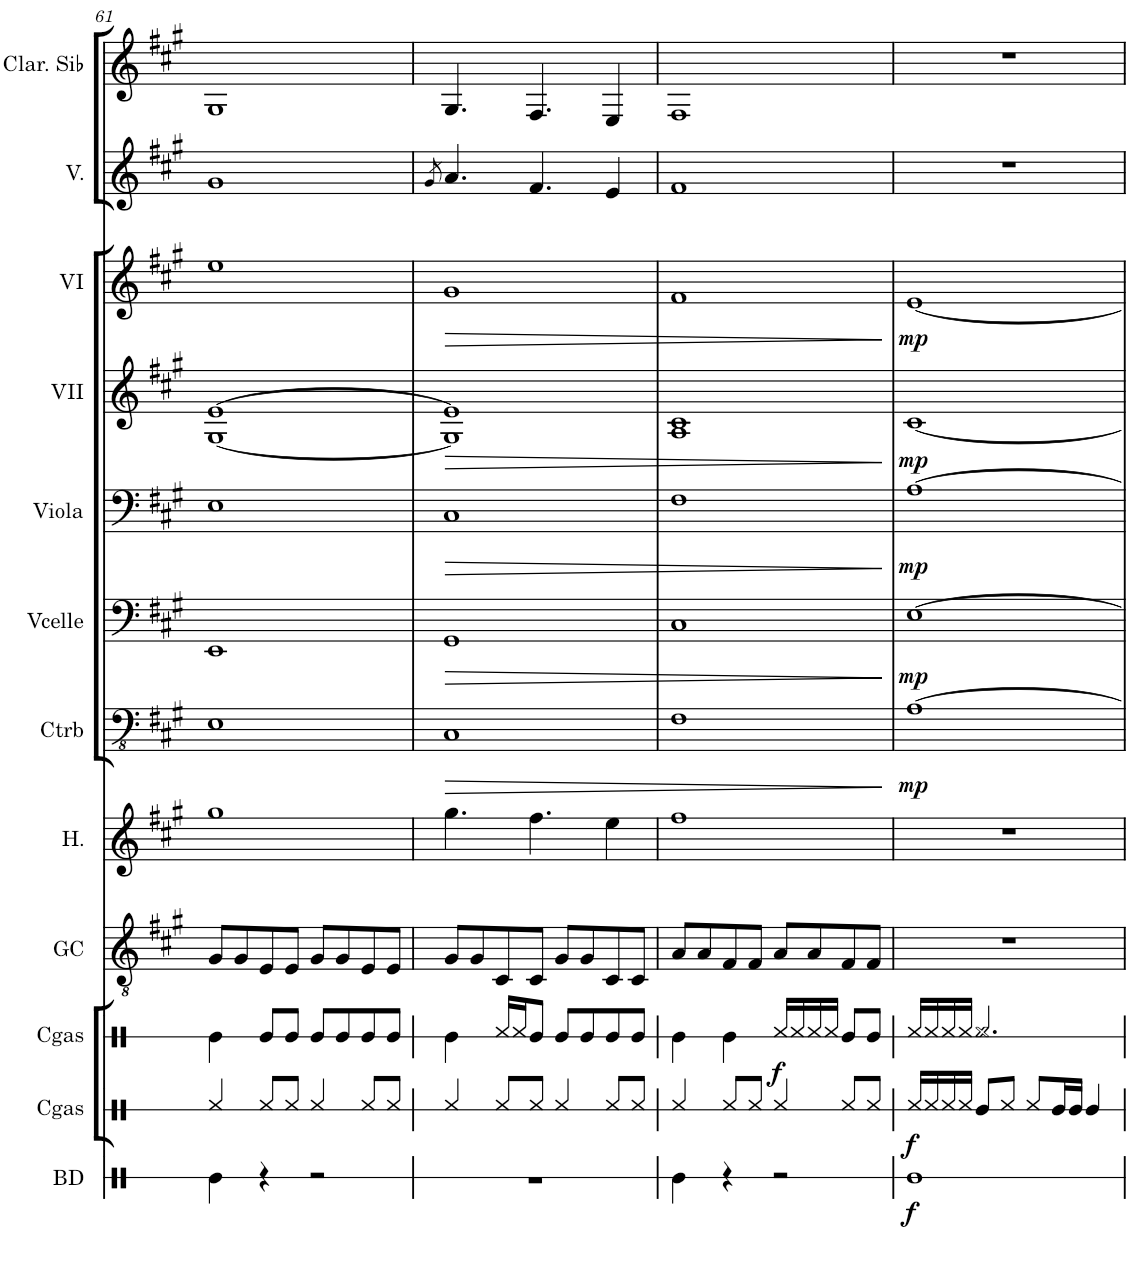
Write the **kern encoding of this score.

**kern	**kern	**kern	**dynam	**kern	**dynam	**kern	**dynam	**kern	**dynam	**kern	**dynam	**kern	**kern
*part9	*part8	*part7	*part7	*part6	*part6	*part5	*part5	*part4	*part4	*part3	*part3	*part2	*part1
*staff9	*staff8	*staff7	*staff7	*staff6	*staff6	*staff5	*staff5	*staff4	*staff4	*staff3	*staff3	*staff2	*staff1
*I"Classical Guitar	*I"Harp	*I"Contrabass	*	*I"Violoncello	*	*I"Viola	*	*I"Violin II	*	*I"Violin I	*	*I"Vox	*I"Clarinette en Sib
*	*I'H.	*I'Ctrb	*	*	*	*I'Viola	*	*I'VII	*	*I'VI	*	*I'V.	*I'Clar. Sib
!!LO:PB:g=z
*clefGv2	*clefG2	*clefFv4	*	*clefF4	*	*clefF4	*	*clefG2	*	*clefG2	*	*clefG2	*clefG2
*	*	*ITrd7c12	*	*	*	*	*	*	*	*	*	*	*ITrd1c2
*k[f#c#g#]	*k[f#c#g#]	*k[f#c#g#]	*	*k[f#c#g#]	*	*k[f#c#g#]	*	*k[f#c#g#]	*	*k[f#c#g#]	*	*k[f#c#g#]	*k[f#c#g#]
*M4/4	*M4/4	*M4/4	*	*M4/4	*	*M4/4	*	*M4/4	*	*M4/4	*	*M4/4	*M4/4
=61	=61	=61	=61	=61	=61	=61	=61	=61	=61	=61	=61	=61	=61
*	*	*	*	*	*	*	*	*^	*	*	*	*	*
8G#/L	1gg#	1EE	.	1EE	.	1E	.	[1e	[1G#	.	1ee	.	1g#	1G#
8G#/	.	.	.	.	.	.	.	.	.	.	.	.	.	.
8E/	.	.	.	.	.	.	.	.	.	.	.	.	.	.
8E/J	.	.	.	.	.	.	.	.	.	.	.	.	.	.
8G#/L	.	.	.	.	.	.	.	.	.	.	.	.	.	.
8G#/	.	.	.	.	.	.	.	.	.	.	.	.	.	.
8E/	.	.	.	.	.	.	.	.	.	.	.	.	.	.
8E/J	.	.	.	.	.	.	.	.	.	.	.	.	.	.
=62	=62	=62	=62	=62	=62	=62	=62	=62	=62	=62	=62	=62	=62	=62
.	.	.	.	.	.	.	.	.	.	.	.	.	8qg#/	.
!	!	!	!LO:HP:b	!	!LO:HP:b	!	!LO:HP:b	!	!	!LO:HP:b	!	!LO:HP:b	!	!
8G#/L	4.gg#\	1CC#	>	1GG#	>	1C#	>	1e]	1G#]	>	1g#	>	4.a/	4.G#/
8G#/	.	.	.	.	.	.	.	.	.	.	.	.	.	.
8C#/	.	.	.	.	.	.	.	.	.	.	.	.	.	.
8C#/J	4.ff#\	.	.	.	.	.	.	.	.	.	.	.	4.f#/	4.F#/
8G#/L	.	.	.	.	.	.	.	.	.	.	.	.	.	.
8G#/	.	.	.	.	.	.	.	.	.	.	.	.	.	.
8C#/	4ee\	.	.	.	.	.	.	.	.	.	.	.	4e/	4E/
8C#/J	.	.	.	.	.	.	.	.	.	.	.	.	.	.
=63	=63	=63	=63	=63	=63	=63	=63	=63	=63	=63	=63	=63	=63	=63
8A/L	1ff#	1FF#	.	1C#	.	1F#	.	1c#	1A	.	1f#	.	1f#	1F#
8A/	.	.	.	.	.	.	.	.	.	.	.	.	.	.
8F#/	.	.	.	.	.	.	.	.	.	.	.	.	.	.
8F#/J	.	.	.	.	.	.	.	.	.	.	.	.	.	.
8A/L	.	.	.	.	.	.	.	.	.	.	.	.	.	.
8A/	.	.	.	.	.	.	.	.	.	.	.	.	.	.
8F#/	.	.	.	.	.	.	.	.	.	.	.	.	.	.
8F#/J	.	.	.	.	.	.	.	.	.	.	.	.	.	.
*	*	*	*	*	*	*	*	*v	*v	*	*	*	*	*
.	.	.	]	.	]	.	]	.	]	.	]	.	.
=64	=64	=64	=64	=64	=64	=64	=64	=64	=64	=64	=64	=64	=64
!	!	!	!LO:DY:b	!	!LO:DY:b	!	!LO:DY:b	!	!LO:DY:b	!	!LO:DY:b	!	!
1r	1r	[1AA	mp	[1E	mp	[1A	mp	[1c#	mp	[1e	mp	1r	1r
=	=	=	=	=	=	=	=	=	=	=	=	=	=
*-	*-	*-	*-	*-	*-	*-	*-	*-	*-	*-	*-	*-	*-
